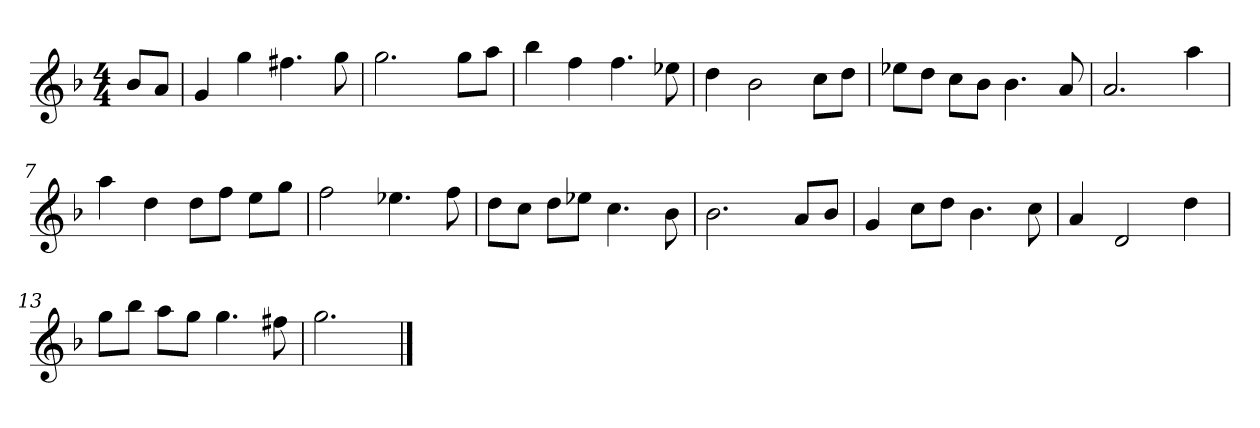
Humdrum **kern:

**kern
*part1
*staff1
*k[b-]
*M4/4
*MM120
=
8b-L
8aJ
=1
4g
4gg
4.ff#X
8gg
=2
2.gg
8ggL
8aaJ
=3
4bb-
4ff
4.ff
8ee-X
=4
4dd
2b-
8ccL
8ddJ
=5
8ee-XL
8ddJ
8ccL
8b-J
4.b-
8a
=6
2.a
4aa
=7
4aa
4dd
8ddL
8ffJ
8eeL
8ggJ
=8
2ff
4.ee-X
8ff
=9
8ddL
8ccJ
8ddL
8ee-XJ
4.cc
8b-
=10
2.b-
8aL
8b-J
=11
4g
8ccL
8ddJ
4.b-
8cc
=12
4a
2d
4dd
=13
8ggL
8bb-J
8aaL
8ggJ
4.gg
8ff#X
=14
2.gg
==
*-
